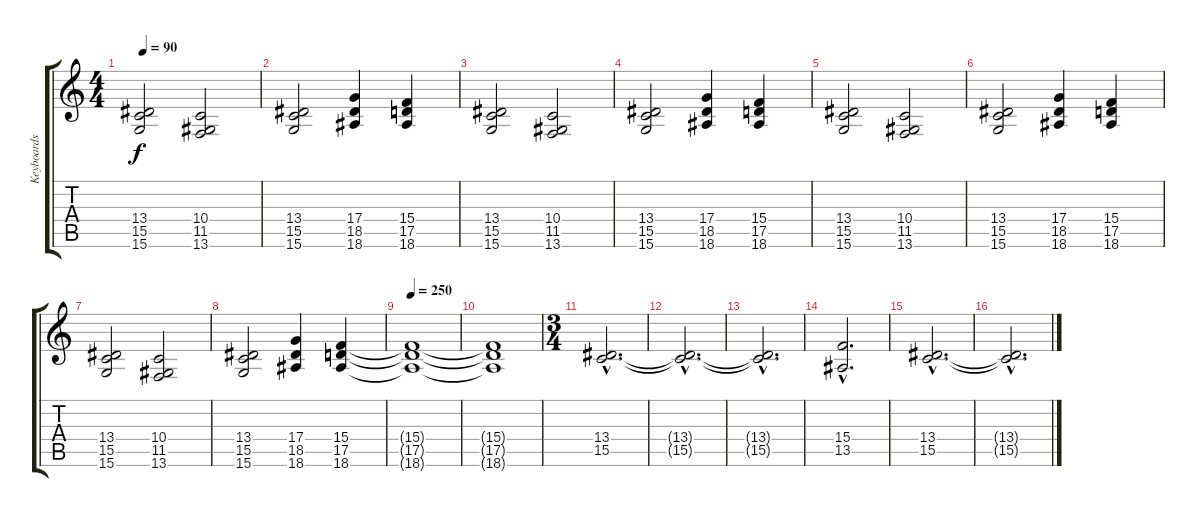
\track ("Keyboards 1" "Keyboards ") {instrument stringensemble1}
\staff {score tabs}
\tuning (E4 B3 G3 D3 A2 E2) {hide}
\ts (4 4)
\tempo 90
\clef g2
\ks c
(13.4 15.5 15.6).2{dy f} (10.4 11.5 13.6).2 |
(13.4 15.5 15.6).2 (17.4 18.5 18.6).4 (15.4 17.5 18.6).4 |
(13.4 15.5 15.6).2 (10.4 11.5 13.6).2 |
(13.4 15.5 15.6).2 (17.4 18.5 18.6).4 (15.4 17.5 18.6).4 |
(13.4 15.5 15.6).2 (10.4 11.5 13.6).2 |
(13.4 15.5 15.6).2 (17.4 18.5 18.6).4 (15.4 17.5 18.6).4 |
(13.4 15.5 15.6).2 (10.4 11.5 13.6).2 |
(13.4 15.5 15.6).2 (17.4 18.5 18.6).4 (15.4 17.5 18.6).4 |
\tempo 250
(15.4{t} 17.5{t} 18.6{t}).1 |
(15.4{t} 17.5{t} 18.6{t}).1 |
\ts (3 4)
(13.4{hac} 15.5{hac}).2{d} |
(13.4{hac t} 15.5{hac t}).2{d} |
(13.4{hac t} 15.5{hac t}).2{d} |
(15.4{hac} 13.5{hac}).2{d} |
(13.4{hac} 15.5{hac}).2{d} |
(13.4{hac t} 15.5{hac t}).2{d}
